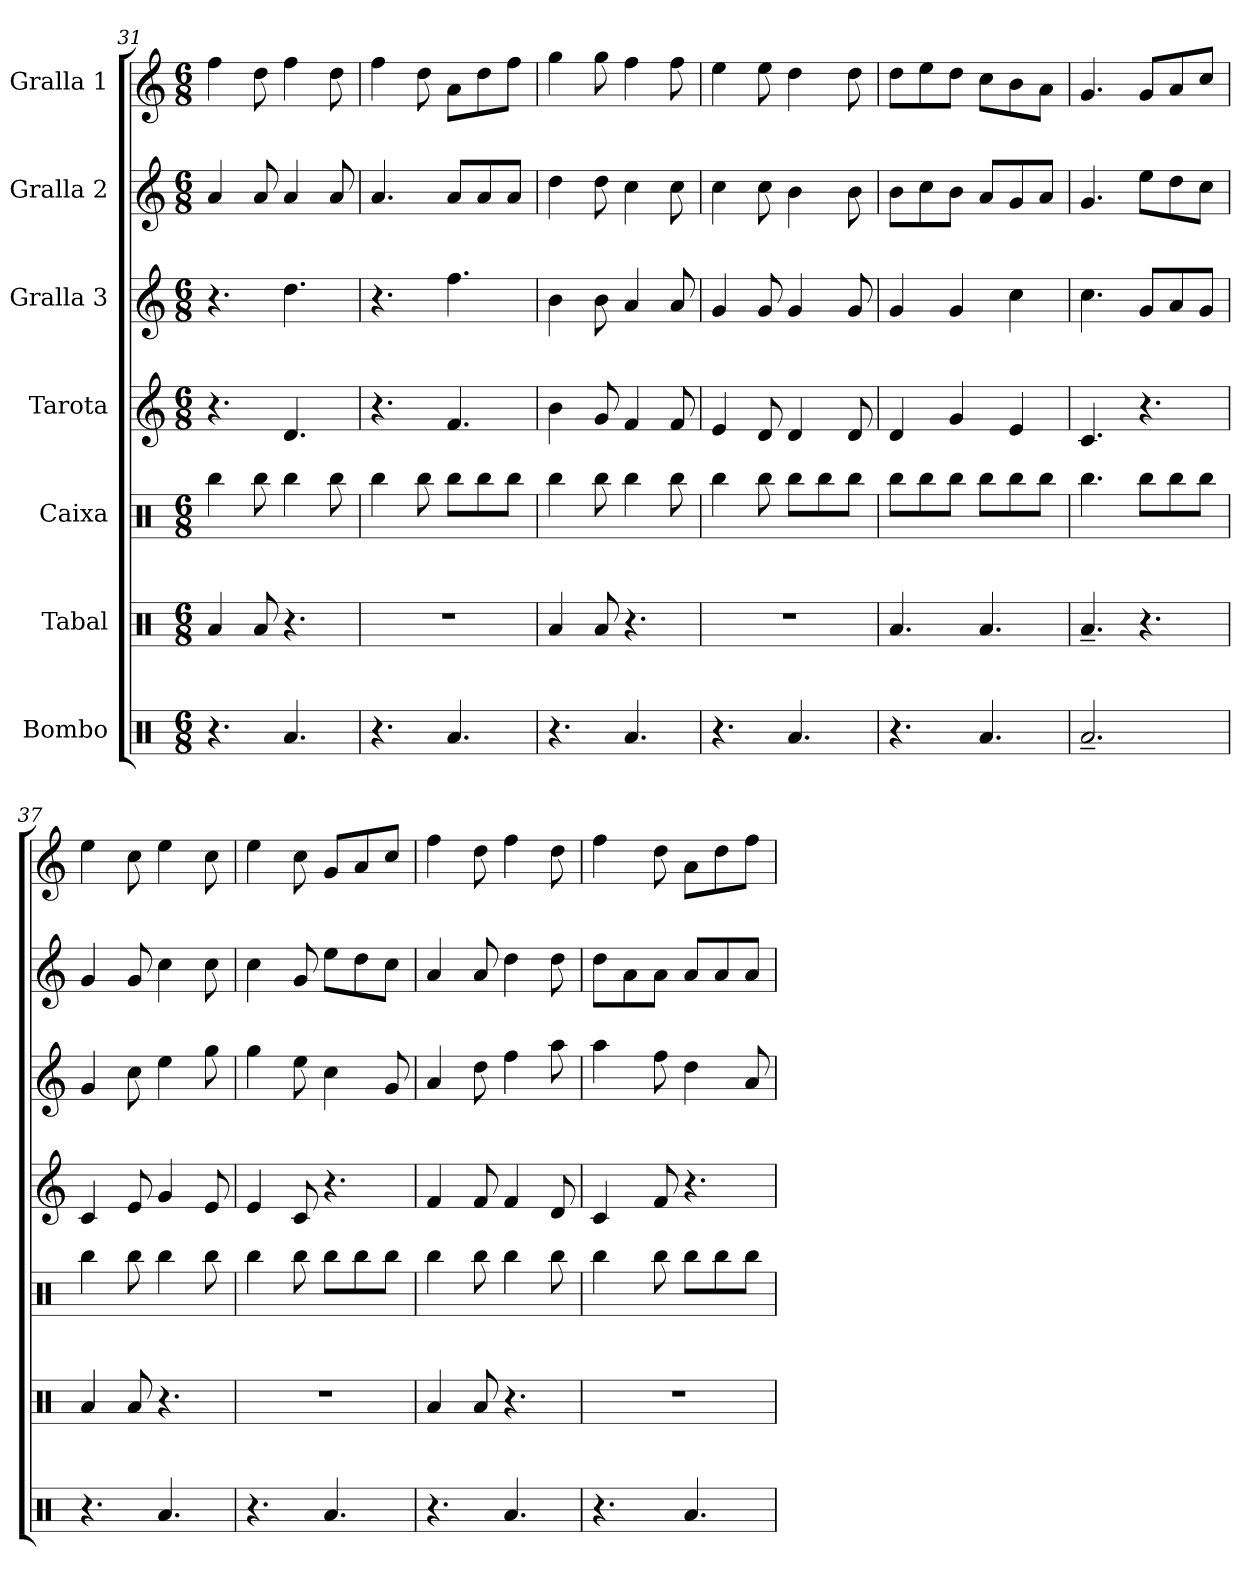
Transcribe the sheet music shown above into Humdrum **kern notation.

**kern	**kern	**kern	**kern	**kern	**kern	**kern
*part7	*part6	*part5	*part4	*part3	*part2	*part1
*staff7	*staff6	*staff5	*staff4	*staff3	*staff2	*staff1
*I"Bombo	*I"Tabal	*I"Caixa	*I"Tarota	*I"Gralla 3	*I"Gralla 2	*I"Gralla 1
*clefX	*clefX	*clefX	*clefG2	*clefG2	*clefG2	*clefG2
*k[]	*k[]	*k[]	*k[]	*k[]	*k[]	*k[]
*M6/8	*M6/8	*M6/8	*M6/8	*M6/8	*M6/8	*M6/8
=31	=31	=31	=31	=31	=31	=31
4.r	4Ra/	4Rbb\	4.r	4.r	4a/	4ff\
.	8Ra/	8Rbb\	.	.	8a/	8dd\
4.Ra/	4.r	4Rbb\	4.d/	4.dd\	4a/	4ff\
.	.	8Rbb\	.	.	8a/	8dd\
=32	=32	=32	=32	=32	=32	=32
4.r	2.r	4Rbb\	4.r	4.r	4.a/	4ff\
.	.	8Rbb\	.	.	.	8dd\
4.Ra/	.	8Rbb\L	4.f/	4.ff\	8a/L	8a\L
.	.	8Rbb\	.	.	8a/	8dd\
.	.	8Rbb\J	.	.	8a/J	8ff\J
=33	=33	=33	=33	=33	=33	=33
4.r	4Ra/	4Rbb\	4b\	4b\	4dd\	4gg\
.	8Ra/	8Rbb\	8g/	8b\	8dd\	8gg\
4.Ra/	4.r	4Rbb\	4f/	4a/	4cc\	4ff\
.	.	8Rbb\	8f/	8a/	8cc\	8ff\
=34	=34	=34	=34	=34	=34	=34
4.r	2.r	4Rbb\	4e/	4g/	4cc\	4ee\
.	.	8Rbb\	8d/	8g/	8cc\	8ee\
4.Ra/	.	8Rbb\L	4d/	4g/	4b\	4dd\
.	.	8Rbb\	.	.	.	.
.	.	8Rbb\J	8d/	8g/	8b\	8dd\
=35	=35	=35	=35	=35	=35	=35
4.r	4.Ra/	8Rbb\L	4d/	4g/	8b\L	8dd\L
.	.	8Rbb\	.	.	8cc\	8ee\
.	.	8Rbb\J	4g/	4g/	8b\J	8dd\J
4.Ra/	4.Ra/	8Rbb\L	.	.	8a/L	8cc\L
.	.	8Rbb\	4e/	4cc\	8g/	8b\
.	.	8Rbb\J	.	.	8a/J	8a\J
!!LO:PB:g=z
=36	=36	=36	=36	=36	=36	=36
2.Ra~/	4.Ra~/	4.Rbb\	4.c/	4.cc\	4.g/	4.g/
.	4.r	8Rbb\L	4.r	8g/L	8ee\L	8g/L
.	.	8Rbb\	.	8a/	8dd\	8a/
.	.	8Rbb\J	.	8g/J	8cc\J	8cc/J
=37	=37	=37	=37	=37	=37	=37
4.r	4Ra/	4Rbb\	4c/	4g/	4g/	4ee\
.	8Ra/	8Rbb\	8e/	8cc\	8g/	8cc\
4.Ra/	4.r	4Rbb\	4g/	4ee\	4cc\	4ee\
.	.	8Rbb\	8e/	8gg\	8cc\	8cc\
=38	=38	=38	=38	=38	=38	=38
4.r	2.r	4Rbb\	4e/	4gg\	4cc\	4ee\
.	.	8Rbb\	8c/	8ee\	8g/	8cc\
4.Ra/	.	8Rbb\L	4.r	4cc\	8ee\L	8g/L
.	.	8Rbb\	.	.	8dd\	8a/
.	.	8Rbb\J	.	8g/	8cc\J	8cc/J
=39	=39	=39	=39	=39	=39	=39
4.r	4Ra/	4Rbb\	4f/	4a/	4a/	4ff\
.	8Ra/	8Rbb\	8f/	8dd\	8a/	8dd\
4.Ra/	4.r	4Rbb\	4f/	4ff\	4dd\	4ff\
.	.	8Rbb\	8d/	8aa\	8dd\	8dd\
!!LO:LB:g=z
=40	=40	=40	=40	=40	=40	=40
4.r	2.r	4Rbb\	4c/	4aa\	8dd\L	4ff\
.	.	.	.	.	8a\	.
.	.	8Rbb\	8f/	8ff\	8a\J	8dd\
4.Ra/	.	8Rbb\L	4.r	4dd\	8a/L	8a\L
.	.	8Rbb\	.	.	8a/	8dd\
.	.	8Rbb\J	.	8a/	8a/J	8ff\J
=	=	=	=	=	=	=
*-	*-	*-	*-	*-	*-	*-
